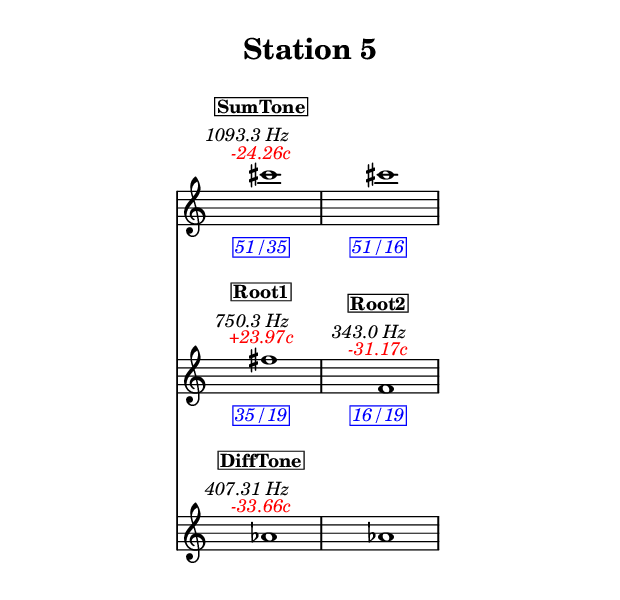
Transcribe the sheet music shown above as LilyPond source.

\version "2.20.0"
\language "english"

#(set-default-paper-size "a6" 'portrait)
#(set-global-staff-size 16)

\header {
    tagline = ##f
    title = \markup {
        \pad-around
            #3
            "Station 5"
        }
}

\layout {
    indent = #25
}

\paper {
    systems-per-page = 1
}

\score {
    \new Score
    <<
        \new Staff
        \with
        {
            \remove Time_signature_engraver
        }
        {
            \clef "treble"
            cs'''1
            - \tweak color #red
            ^ \markup {
                \halign
                    #0
                    \italic
                        {
                            -24.26c
                        }
                }
            ^ \markup {
                \halign
                    #1
                    \italic
                        {
                            1093.3
                            Hz
                        }
                }
            ^ \markup {
                \pad-around
                    #1
                    \box
                        \vcenter
                            \halign
                                #0
                                \bold
                                    {
                                        SumTone
                                    }
                }
            - \tweak color #blue
            _ \markup {
                \pad-around
                    #1
                    \box
                        \halign
                            #0
                            \italic
                                {
                                    51/35
                                }
                }
            \override Score.NonMusicalPaperColumn.padding = #5
            \clef "treble"
            cs'''1
            - \tweak color #blue
            _ \markup {
                \pad-around
                    #1
                    \box
                        \halign
                            #0
                            \italic
                                {
                                    51/16
                                }
                }
        }
        \new Staff
        \with
        {
            \remove Time_signature_engraver
        }
        {
            \clef "treble"
            fs''1
            - \tweak color #red
            ^ \markup {
                \halign
                    #0
                    \italic
                        {
                            +23.97c
                        }
                }
            ^ \markup {
                \halign
                    #1
                    \italic
                        {
                            750.3
                            Hz
                        }
                }
            ^ \markup {
                \pad-around
                    #1
                    \box
                        \vcenter
                            \halign
                                #0
                                \bold
                                    {
                                        Root1
                                    }
                }
            - \tweak color #blue
            _ \markup {
                \pad-around
                    #1
                    \box
                        \halign
                            #0
                            \italic
                                {
                                    35/19
                                }
                }
            \clef "treble"
            f'1
            - \tweak color #red
            ^ \markup {
                \halign
                    #0
                    \italic
                        {
                            -31.17c
                        }
                }
            ^ \markup {
                \halign
                    #1
                    \italic
                        {
                            343.0
                            Hz
                        }
                }
            ^ \markup {
                \pad-around
                    #1
                    \box
                        \vcenter
                            \halign
                                #0
                                \bold
                                    {
                                        Root2
                                    }
                }
            - \tweak color #blue
            _ \markup {
                \pad-around
                    #1
                    \box
                        \halign
                            #0
                            \italic
                                {
                                    16/19
                                }
                }
        }
        \new Staff
        \with
        {
            \remove Time_signature_engraver
        }
        {
            \clef "treble"
            af'1
            - \tweak color #red
            ^ \markup {
                \halign
                    #0
                    \italic
                        {
                            -33.66c
                        }
                }
            ^ \markup {
                \halign
                    #1
                    \italic
                        {
                            407.31
                            Hz
                        }
                }
            ^ \markup {
                \pad-around
                    #1
                    \box
                        \vcenter
                            \halign
                                #0
                                \bold
                                    {
                                        DiffTone
                                    }
                }
            \clef "treble"
            af'1
        }
    >>
}